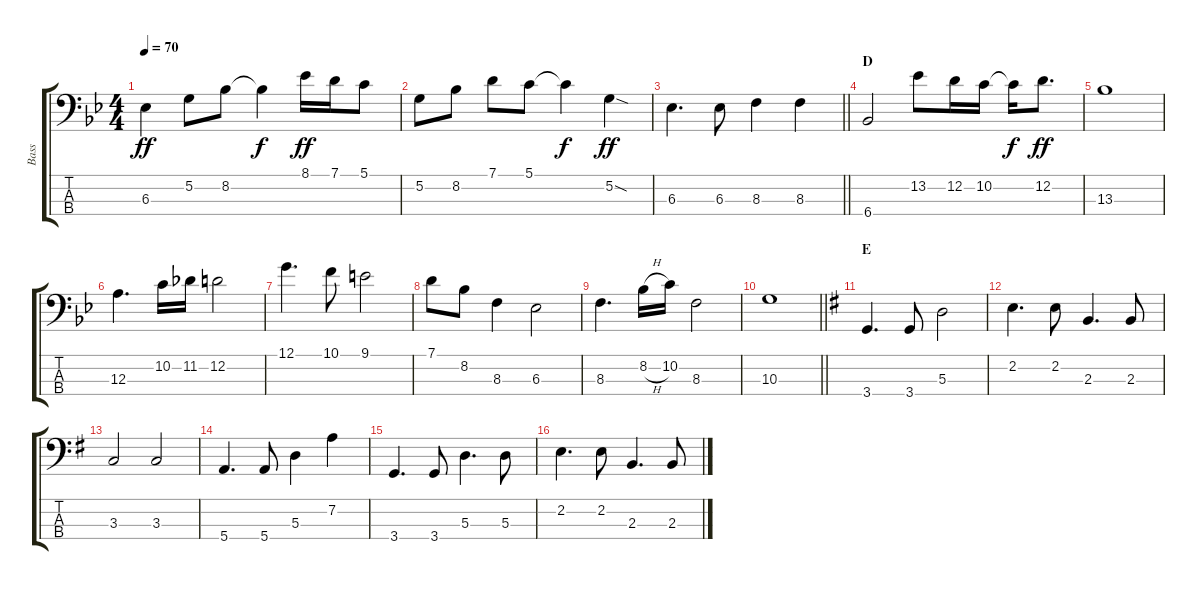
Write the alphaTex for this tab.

\track ("Bass" "Bass") {instrument electricbasspick}
\staff {score tabs}
\tuning (G2 D2 A1 E1) {hide}
\ts (4 4)
\tempo 70
\clef f4
\ks bb
6.3.4{dy ff} 5.2.8 8.2.8 8.2{t}.4{dy f} 8.1.16{dy ff} 7.1.16 5.1.8 |
5.2.8 8.2.8 7.1.8 5.1.8 5.1{t}.4{dy f} 5.2{sod}.4{dy ff} |
\barLineRight lightlight
6.3.4{d} 6.3.8 8.3.4 8.3.4 |
\section ("" "D")
6.4.2 13.2.8 12.2.16 10.2.16 10.2{t}.16{dy f} 12.2.8{d dy ff} |
13.3.1 |
12.3.4{d} 10.2.16 11.2.16 12.2.2 |
12.1.4{d} 10.1.8 9.1.2 |
7.1.8 8.2.8 8.3.4 6.3.2 |
8.3.4{d} 8.2{h}.16 10.2.16 8.3.2 |
\barLineRight lightlight
10.3.1 |
\section ("" "E")
\ks g
3.4.4{d} 3.4.8 5.3.2 |
2.2.4{d} 2.2.8 2.3.4{d} 2.3.8 |
3.3.2 3.3.2 |
5.4.4{d} 5.4.8 5.3.4 7.2.4 |
3.4.4{d} 3.4.8 5.3.4{d} 5.3.8 |
2.2.4{d} 2.2.8 2.3.4{d} 2.3.8
